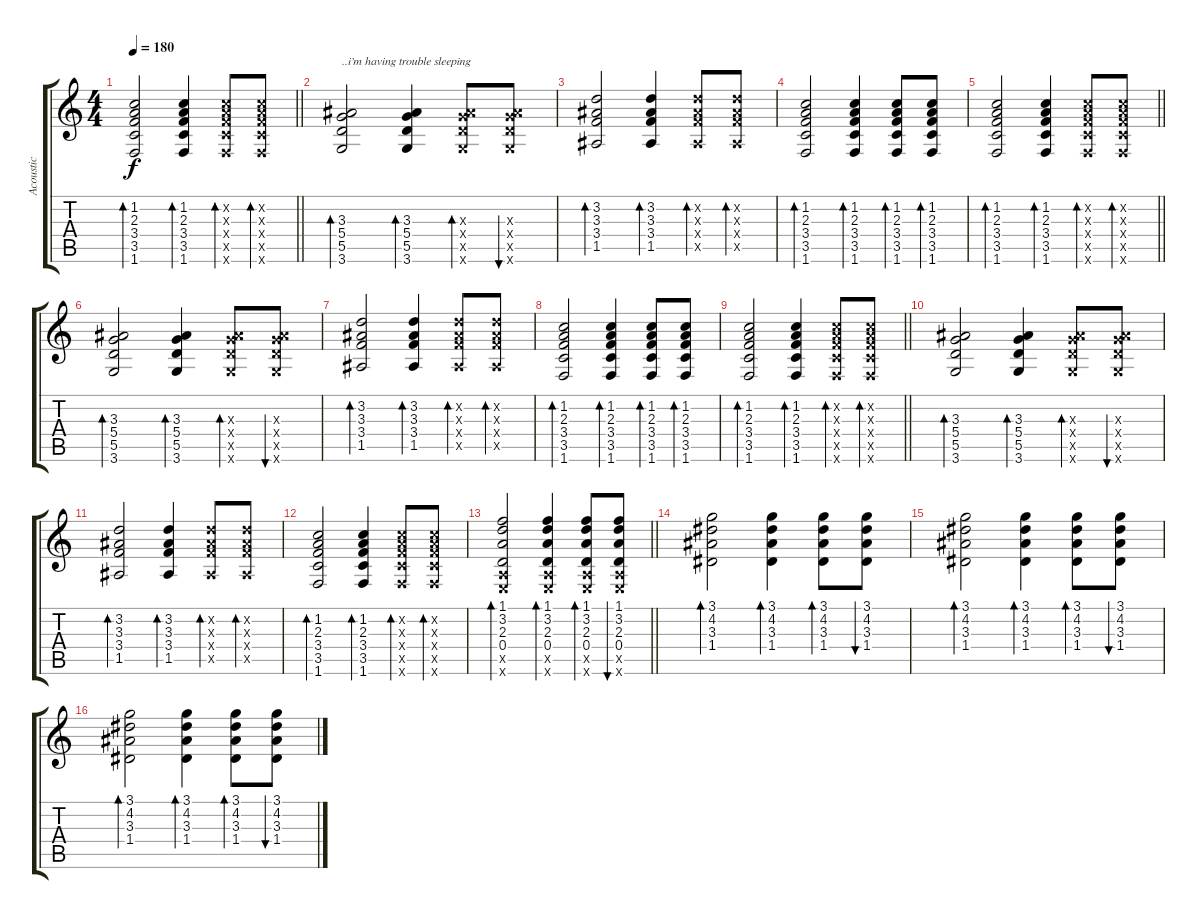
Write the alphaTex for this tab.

\track ("Acoustic" "Acoustic") {instrument acousticguitarsteel}
\staff {score tabs}
\tuning (E4 B3 G3 D3 A2 E2) {hide}
\ts (4 4)
\tempo 180
\clef g2
\barLineRight lightlight
\ks c
(1.2 2.3 3.4 3.5 1.6).2{bd 60 dy f} (1.2 2.3 3.4 3.5 1.6).4{bd 60} (1.2{x} 2.3{x} 3.4{x} 3.5{x} 1.6{x}).8{bd 60} (1.2{x} 2.3{x} 3.4{x} 3.5{x} 1.6{x}).8{bd 60} |
(3.3 5.4 5.5 3.6).2{bd 60 txt "..i’m having trouble sleeping"} (3.3 5.4 5.5 3.6).4{bd 60} (3.3{x} 5.4{x} 5.5{x} 3.6{x}).8{bd 60} (3.3{x} 5.4{x} 5.5{x} 3.6{x}).8{bu 60} |
(3.2 3.3 3.4 1.5).2{bd 60} (3.2 3.3 3.4 1.5).4{bd 60} (3.2{x} 3.3{x} 3.4{x} 1.5{x}).8{bd 60} (3.2{x} 3.3{x} 3.4{x} 1.5{x}).8{bd 60} |
(1.2 2.3 3.4 3.5 1.6).2{bd 60} (1.2 2.3 3.4 3.5 1.6).4{bd 60} (1.2 2.3 3.4 3.5 1.6).8{bd 60} (1.2 2.3 3.4 3.5 1.6).8{bd 60} |
\barLineRight lightlight
(1.2 2.3 3.4 3.5 1.6).2{bd 60} (1.2 2.3 3.4 3.5 1.6).4{bd 60} (1.2{x} 2.3{x} 3.4{x} 3.5{x} 1.6{x}).8{bd 60} (1.2{x} 2.3{x} 3.4{x} 3.5{x} 1.6{x}).8{bd 60} |
(3.3 5.4 5.5 3.6).2{bd 60} (3.3 5.4 5.5 3.6).4{bd 60} (3.3{x} 5.4{x} 5.5{x} 3.6{x}).8{bd 60} (3.3{x} 5.4{x} 5.5{x} 3.6{x}).8{bu 60} |
(3.2 3.3 3.4 1.5).2{bd 60} (3.2 3.3 3.4 1.5).4{bd 60} (3.2{x} 3.3{x} 3.4{x} 1.5{x}).8{bd 60} (3.2{x} 3.3{x} 3.4{x} 1.5{x}).8{bd 60} |
(1.2 2.3 3.4 3.5 1.6).2{bd 60} (1.2 2.3 3.4 3.5 1.6).4{bd 60} (1.2 2.3 3.4 3.5 1.6).8{bd 60} (1.2 2.3 3.4 3.5 1.6).8{bd 60} |
\barLineRight lightlight
(1.2 2.3 3.4 3.5 1.6).2{bd 60} (1.2 2.3 3.4 3.5 1.6).4{bd 60} (1.2{x} 2.3{x} 3.4{x} 3.5{x} 1.6{x}).8{bd 60} (1.2{x} 2.3{x} 3.4{x} 3.5{x} 1.6{x}).8{bd 60} |
(3.3 5.4 5.5 3.6).2{bd 60} (3.3 5.4 5.5 3.6).4{bd 60} (3.3{x} 5.4{x} 5.5{x} 3.6{x}).8{bd 60} (3.3{x} 5.4{x} 5.5{x} 3.6{x}).8{bu 60} |
(3.2 3.3 3.4 1.5).2{bd 60} (3.2 3.3 3.4 1.5).4{bd 60} (3.2{x} 3.3{x} 3.4{x} 1.5{x}).8{bd 60} (3.2{x} 3.3{x} 3.4{x} 1.5{x}).8{bd 60} |
(1.2 2.3 3.4 3.5 1.6).2{bd 60} (1.2 2.3 3.4 3.5 1.6).4{bd 60} (1.2{x} 2.3{x} 3.4{x} 3.5{x} 1.6{x}).8{bd 60} (1.2{x} 2.3{x} 3.4{x} 3.5{x} 1.6{x}).8{bd 60} |
\barLineRight lightlight
(1.1 3.2 2.3 0.4 0.5{x} 0.6{x}).2{bd 60} (1.1 3.2 2.3 0.4 0.5{x} 0.6{x}).4{bd 60} (1.1 3.2 2.3 0.4 0.5{x} 0.6{x}).8{bd 60} (1.1 3.2 2.3 0.4 0.5{x} 0.6{x}).8{bu 60} |
(3.1 4.2 3.3 1.4).2{bd 60} (3.1 4.2 3.3 1.4).4{bd 60} (3.1 4.2 3.3 1.4).8{bd 60} (3.1 4.2 3.3 1.4).8{bu 60} |
(3.1 4.2 3.3 1.4).2{bd 60} (3.1 4.2 3.3 1.4).4{bd 60} (3.1 4.2 3.3 1.4).8{bd 60} (3.1 4.2 3.3 1.4).8{bu 60} |
(3.1 4.2 3.3 1.4).2{bd 60} (3.1 4.2 3.3 1.4).4{bd 60} (3.1 4.2 3.3 1.4).8{bd 60} (3.1 4.2 3.3 1.4).8{bu 60}
